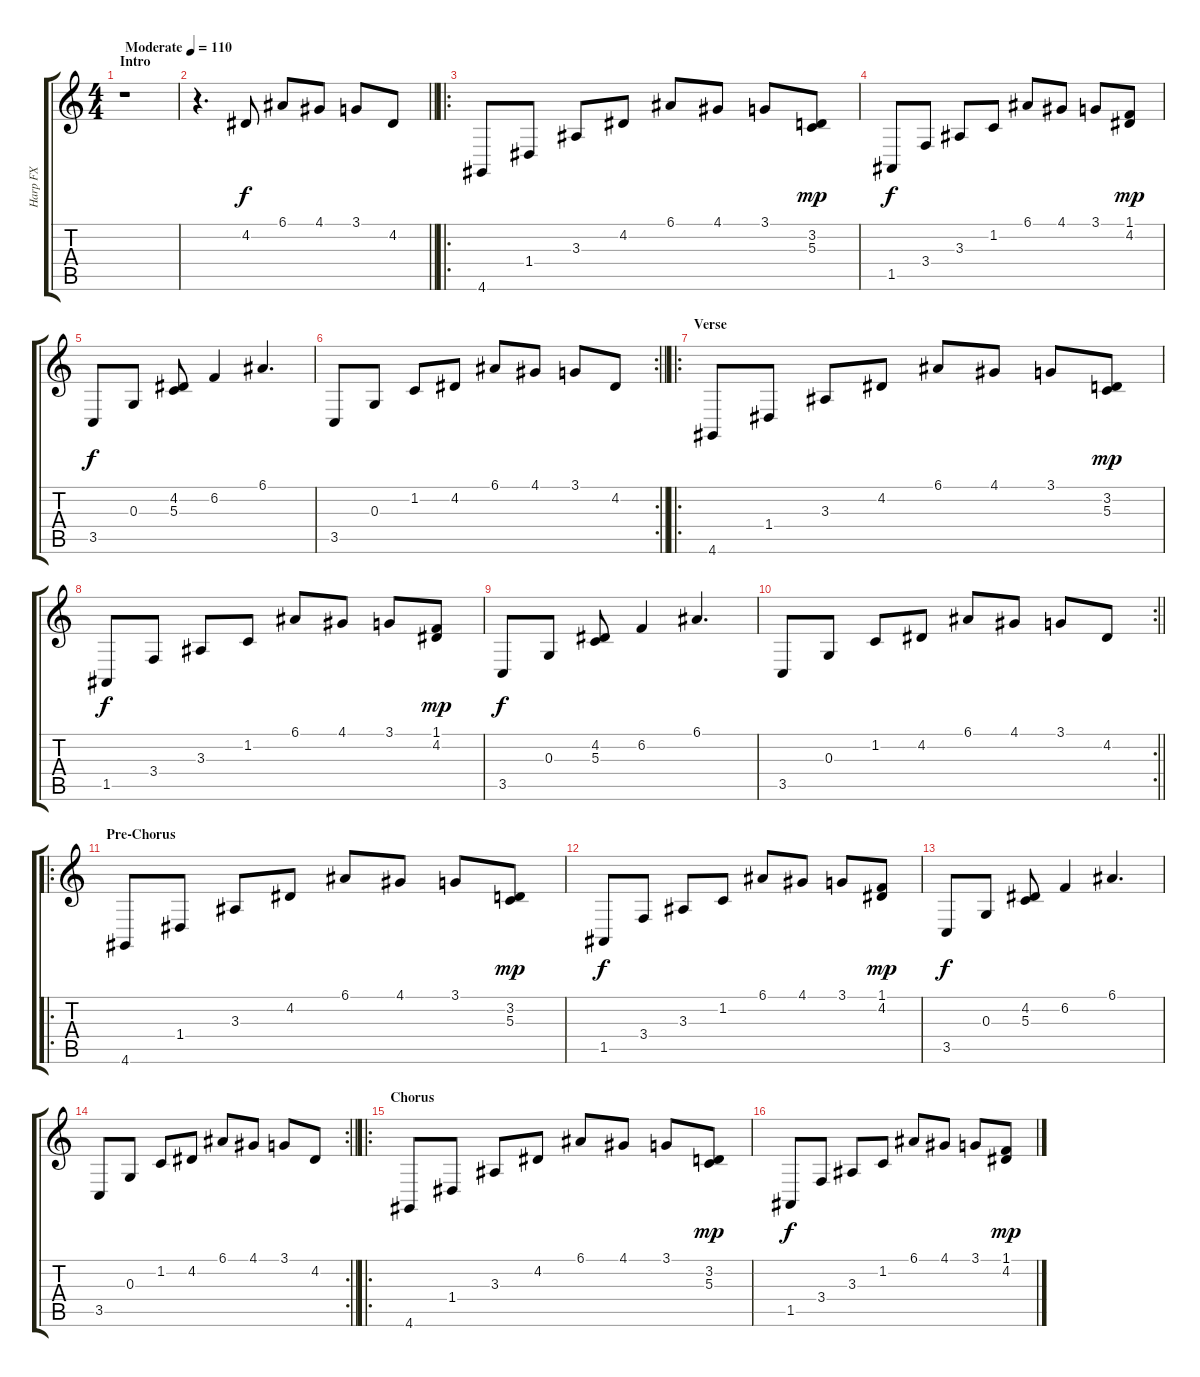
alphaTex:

\track ("Harp FX" "Harp FX") {instrument fx4atmosphere}
\staff {score tabs}
\tuning (E4 B3 G3 D3 A2 E2) {hide}
\ts (4 4)
\section ("" "Intro")
\tempo (110 "Moderate")
\clef g2
\ks c
r.1{dy f instrument fx4atmosphere} |
\barLineRight lightlight
r.4{d} 4.2.8 6.1.8 4.1.8 3.1.8 4.2.8 |
\ro
4.6.8 1.4.8 3.3.8 4.2.8 6.1.8 4.1.8 3.1.8 (3.2 5.3).8{dy mp} |
1.5.8{dy f} 3.4.8 3.3.8 1.2.8 6.1.8 4.1.8 3.1.8 (1.1 4.2).8{dy mp} |
3.5.8{dy f} 0.3.8 (4.2 5.3).8 6.2.4 6.1.4{d} |
\rc 2
\barLineRight lightlight
3.5.8 0.3.8 1.2.8 4.2.8 6.1.8 4.1.8 3.1.8 4.2.8 |
\ro
\section ("" "Verse")
4.6.8 1.4.8 3.3.8 4.2.8 6.1.8 4.1.8 3.1.8 (3.2 5.3).8{dy mp} |
1.5.8{dy f} 3.4.8 3.3.8 1.2.8 6.1.8 4.1.8 3.1.8 (1.1 4.2).8{dy mp} |
3.5.8{dy f} 0.3.8 (4.2 5.3).8 6.2.4 6.1.4{d} |
\rc 2
\barLineRight lightlight
3.5.8 0.3.8 1.2.8 4.2.8 6.1.8 4.1.8 3.1.8 4.2.8 |
\ro
\section ("" "Pre-Chorus")
4.6.8 1.4.8 3.3.8 4.2.8 6.1.8 4.1.8 3.1.8 (3.2 5.3).8{dy mp} |
1.5.8{dy f} 3.4.8 3.3.8 1.2.8 6.1.8 4.1.8 3.1.8 (1.1 4.2).8{dy mp} |
3.5.8{dy f} 0.3.8 (4.2 5.3).8 6.2.4 6.1.4{d} |
\rc 2
\barLineRight lightlight
3.5.8 0.3.8 1.2.8 4.2.8 6.1.8 4.1.8 3.1.8 4.2.8 |
\ro
\section ("" "Chorus")
4.6.8 1.4.8 3.3.8 4.2.8 6.1.8 4.1.8 3.1.8 (3.2 5.3).8{dy mp} |
1.5.8{dy f} 3.4.8 3.3.8 1.2.8 6.1.8 4.1.8 3.1.8 (1.1 4.2).8{dy mp}
